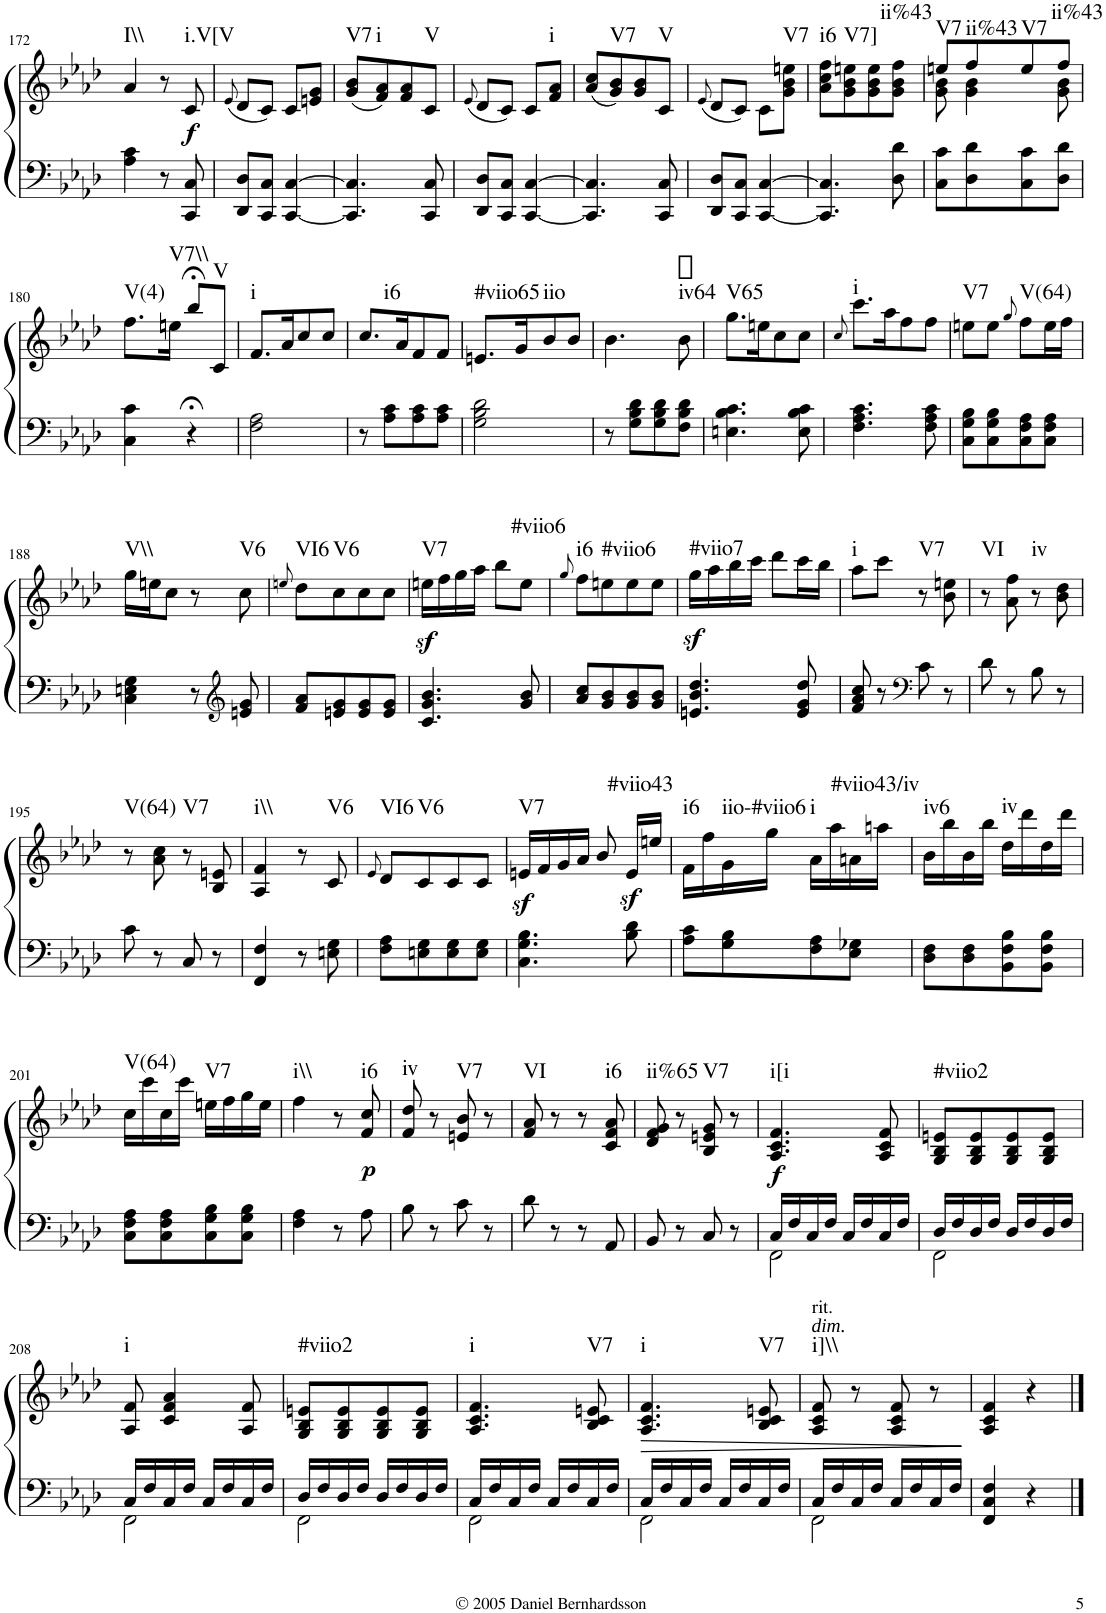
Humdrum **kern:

**kern	**kern	**dynam	**harte
*part1	*part1	*part1	*part1
*staff2	*staff1	*staff1/2	*
*I"Piano	*	*	*
*I'Pno.	*	*	*
!!LO:PB:g=z
*clefF4	*clefG2	*	*
*k[b-e-a-d-]	*k[b-e-a-d-]	*	*
*A-:	*A-:	*	*
*M2/4	*M2/4	*	*
=172	=172	=172	=172
!	!	!	!LO:H:kt=I\\
4A-\ 4c\	4a-/	.	N
8r	8r	.	.
!	!	!LO:DY:b	!LO:H:kt=i.V[V
8CC/ 8C/	8c/	f	N
=173	=173	=173	=173
.	(8qe-/	.	.
8DD-/ 8D-/L	8d-/L	.	.
8CC/ 8C/J	8c/J)	.	.
[<4CC/ [>4C/	8c/L	.	.
.	8en/ 8g/J	.	.
=174	=174	=174	=174
!	!	!	!LO:H:kt=V7
4.CC/] 4.C/]	(8g/ 8b-/L	.	N
!	!	!	!LO:H:kt=i
.	8f/ 8a-/)	.	N
.	8f/ 8a-/	.	.
!	!	!	!LO:H:kt=V
8CC/ 8C/	8c/J	.	N
=175	=175	=175	=175
.	(8qe-/	.	.
8DD-/ 8D-/L	8d-/L	.	.
8CC/ 8C/J	8c/J)	.	.
[<4CC/ [>4C/	8c/L	.	.
!	!	!	!LO:H:kt=i
.	8f/ 8a-/J	.	N
=176	=176	=176	=176
4.CC/] 4.C/]	(8a-/ 8cc/L	.	.
!	!	!	!LO:H:kt=V7
.	8g/ 8b-/)	.	N
.	8g/ 8b-/	.	.
!	!	!	!LO:H:kt=V
8CC/ 8C/	8c/J	.	N
=177	=177	=177	=177
.	(8qe-/	.	.
8DD-/ 8D-/L	8d-/L	.	.
8CC/ 8C/J	8c/J)	.	.
[<4CC/ [>4C/	8c\L	.	.
!	!	!	!LO:H:kt=V7
.	8g\ 8b-\ 8een\J	.	N
=178	=178	=178	=178
!	!	!	!LO:H:kt=i6
4.CC/] 4.C/]	8a-\ 8cc\ 8ff\L	.	N
!	!	!	!LO:H:kt=V7]
.	8g\ 8b-\ 8een\	.	N
.	8g\ 8b-\ 8ee\	.	.
!	!	!	!LO:H:kt=ii%43
8D-\ 8d-\	8g\ 8b-\ 8ff\J	.	N
=179	=179	=179	=179
*	*^	*	*
!	!	!	!	!LO:H:kt=V7
8C\ 8c\L	8een/L	8g\ 8b-\	.	N
!	!	!	!	!LO:H:kt=ii%43
8D-\ 8d-\	8ff/	4g\ 4b-\	.	N
!	!	!	!	!LO:H:kt=V7
8C\ 8c\	8ee/	.	.	N
!	!	!	!	!LO:H:kt=ii%43
8D-\ 8d-\J	8ff/J	8g\ 8b-\	.	N
!!LO:LB:g=z
=180	=180	=180	=180	=180
!	!	!	!	!LO:H:kt=V(4)
*	*v	*v	*	*
4C\ 4c\	8.ff\L	.	N
!	!	!	!LO:H:kt=V7\\
.	16een\Jk	.	N
4r;<	8bb-;</L	.	.
!	!	!	!LO:H:kt=V
.	8c/J	.	N
=181	=181	=181	=181
!	!	!	!LO:H:kt=i
2F\ 2A-\	8.f/L	.	N
.	16a-/K	.	.
.	8cc/	.	.
.	8cc/J	.	.
=182	=182	=182	=182
!	!	!	!LO:H:kt=i6
8r	8.cc/L	.	N
8A-\ 8c\L	.	.	.
.	16a-/K	.	.
8A-\ 8c\	8f/	.	.
8A-\ 8c\J	8f/J	.	.
=183	=183	=183	=183
!	!	!	!LO:H:kt=#viio65
2G\ 2B-\ 2d-\	8.en/L	.	N
.	16g/K	.	.
!	!	!	!LO:H:kt=iio
.	8b-/	.	N
.	8b-/J	.	.
=184	=184	=184	=184
8r	4.b-\	.	.
8G\ 8B-\ 8d-\L	.	.	.
8G\ 8B-\ 8d-\	.	.	.
!	!	!	!LO:H:kt=iv64
8F\ 8B-\ 8d-\J	8b-\	.	N
=185	=185	=185	=185
!	!	!	!LO:H:kt=V65
4.En\ 4.B-\ 4.c\	8.gg\L	.	N
.	16een\K	.	.
.	8cc\	.	.
8E\ 8B-\ 8c\	8cc\J	.	.
=186	=186	=186	=186
.	8qcc/	.	.
!	!	!	!LO:H:kt=i
4.F\ 4.A-\ 4.c\	8.ccc\L	.	N
.	16aa-\K	.	.
.	8ff\	.	.
8F\ 8A-\ 8c\	8ff\J	.	.
=187	=187	=187	=187
!	!	!	!LO:H:kt=V7
8C\ 8G\ 8B-\L	8een\L	.	N
8C\ 8G\ 8B-\	8ee\J	.	.
.	8qgg/	.	.
!	!	!	!LO:H:kt=V(64)
8C\ 8F\ 8A-\	8ff\L	.	N
8C\ 8F\ 8A-\J	16ee\L	.	.
.	16ff\JJ	.	.
!!LO:LB:g=z
=188	=188	=188	=188
!	!	!	!LO:H:kt=V\\
4C\ 4En\ 4G\	16gg\LL	.	N
.	16een\J	.	.
.	8cc\J	.	.
8r	8r	.	.
*clefG2	*	*	*
!	!	!	!LO:H:kt=V6
8en/ 8g/	8cc\	.	N
=189	=189	=189	=189
.	8qeen/	.	.
!	!	!	!LO:H:kt=VI6
8f/ 8a-/L	8dd-\L	.	N
!	!	!	!LO:H:kt=V6
8en/ 8g/	8cc\	.	N
8e/ 8g/	8cc\	.	.
8e/ 8g/J	8cc\J	.	.
=190	=190	=190	=190
!	!	!LO:DY:b	!LO:H:kt=V7
4.c/ 4.g/ 4.b-/	16een\LL	sf	N
.	16ff\	.	.
.	16gg\	.	.
.	16aa-\JJ	.	.
.	8bb-\L	.	.
!	!	!	!LO:H:kt=#viio6
8g/ 8b-/	8ee\J	.	N
=191	=191	=191	=191
.	8qgg/	.	.
!	!	!	!LO:H:kt=i6
8a-/ 8cc/L	8ff\L	.	N
!	!	!	!LO:H:kt=#viio6
8g/ 8b-/	8een\	.	N
8g/ 8b-/	8ee\	.	.
8g/ 8b-/J	8ee\J	.	.
=192	=192	=192	=192
!	!	!LO:DY:b	!LO:H:kt=#viio7
4.en/ 4.b-/ 4.dd-/	16gg\LL	sf	N
.	16aa-\	.	.
.	16bb-\	.	.
.	16ccc\JJ	.	.
.	8ddd-\L	.	.
8e/ 8g/ 8dd-/	16ccc\L	.	.
.	16bb-\JJ	.	.
=193	=193	=193	=193
!	!	!	!LO:H:kt=i
8f/ 8a-/ 8cc/	8aa-\L	.	N
8r	8ccc\J	.	.
*clefF4	*	*	*
!	!	!	!LO:H:kt=V7
8c\	8r	.	N
8r	8b-\ 8een\	.	.
=194	=194	=194	=194
!	!	!	!LO:H:kt=VI
8d-\	8r	.	N
8r	8a-\ 8ff\	.	.
!	!	!	!LO:H:kt=iv
8B-\	8r	.	N
8r	8b-\ 8dd-\	.	.
!!LO:LB:g=z
=195	=195	=195	=195
!	!	!	!LO:H:kt=V(64)
8c\	8r	.	N
8r	8a-\ 8cc\	.	.
!	!	!	!LO:H:kt=V7
8C/	8r	.	N
8r	8B-/ 8en/	.	.
=196	=196	=196	=196
!	!	!	!LO:H:kt=i\\
4FF/ 4F/	4A-/ 4f/	.	N
8r	8r	.	.
!	!	!	!LO:H:kt=V6
8En\ 8G\	8c/	.	N
=197	=197	=197	=197
.	8qe-/	.	.
!	!	!	!LO:H:kt=VI6
8F\ 8A-\L	8d-/L	.	N
!	!	!	!LO:H:kt=V6
8En\ 8G\	8c/	.	N
8E\ 8G\	8c/	.	.
8E\ 8G\J	8c/J	.	.
=198	=198	=198	=198
!	!	!LO:DY:b	!LO:H:kt=V7
4.C\ 4.G\ 4.B-\	16en/LL	sf	N
.	16f/	.	.
.	16g/	.	.
.	16a-/JJ	.	.
.	8b-/	.	.
!	!	!LO:DY:b	!LO:H:kt=#viio43
8B-\ 8d-\	16e/LL	sf	N
.	16een/JJ	.	.
=199	=199	=199	=199
!	!	!	!LO:H:kt=i6
8A-\ 8c\L	16f\LL	.	N
.	16ff\	.	.
!	!	!	!LO:H:kt=iio-#viio6
8G\ 8B-\	16g\	.	N
.	16gg\JJ	.	.
!	!	!	!LO:H:kt=i
8F\ 8A-\	16a-\LL	.	N
.	16aa-\	.	.
!	!	!	!LO:H:kt=#viio43/iv
8E-\ 8G-X\J	16an\	.	N
.	16aan\JJ	.	.
=200	=200	=200	=200
!	!	!	!LO:H:kt=iv6
8D-\ 8F\L	16b-\LL	.	N
.	16bb-\	.	.
8D-\ 8F\	16b-\	.	.
.	16bb-\JJ	.	.
!	!	!	!LO:H:kt=iv
8BB-\ 8F\ 8B-\	16dd-\LL	.	N
.	16ddd-\	.	.
8BB-\ 8F\ 8B-\J	16dd-\	.	.
.	16ddd-\JJ	.	.
!!LO:LB:g=z
=201	=201	=201	=201
!	!	!	!LO:H:kt=V(64)
8C\ 8F\ 8A-\L	16cc\LL	.	N
.	16ccc\	.	.
8C\ 8F\ 8A-\	16cc\	.	.
.	16ccc\JJ	.	.
!	!	!	!LO:H:kt=V7
8C\ 8G\ 8B-\	16een\LL	.	N
.	16ff\	.	.
8C\ 8G\ 8B-\J	16gg\	.	.
.	16ee\JJ	.	.
=202	=202	=202	=202
!	!	!	!LO:H:kt=i\\
4F\ 4A-\	4ff\	.	N
8r	8r	.	.
!	!	!LO:DY:b	!LO:H:kt=i6
8A-\	8f/ 8cc/	p	N
=203	=203	=203	=203
!	!	!	!LO:H:kt=iv
8B-\	8f/ 8dd-/	.	N
8r	8r	.	.
!	!	!	!LO:H:kt=V7
8c\	8en/ 8b-/	.	N
8r	8r	.	.
=204	=204	=204	=204
!	!	!	!LO:H:kt=VI
8d-\	8f/ 8a-/	.	N
8r	8r	.	.
8r	8r	.	.
!	!	!	!LO:H:kt=i6
8AA-/	8c/ 8f/ 8a-/	.	N
=205	=205	=205	=205
!	!	!	!LO:H:kt=ii%65
8BB-/	8d-/ 8f/ 8g/	.	N
8r	8r	.	.
!	!	!	!LO:H:kt=V7
8C/	8B-/ 8en/ 8g/	.	N
8r	8r	.	.
=206	=206	=206	=206
*^	*	*	*
!	!	!	!LO:DY:b	!LO:H:kt=i[i
16C/LL	2FF\	4.A-/ 4.c/ 4.f/	f	N
16F/	.	.	.	.
16C/	.	.	.	.
16F/JJ	.	.	.	.
16C/LL	.	.	.	.
16F/	.	.	.	.
16C/	.	8A-/ 8c/ 8f/	.	.
16F/JJ	.	.	.	.
=207	=207	=207	=207	=207
!	!	!	!	!LO:H:kt=#viio2
16D-/LL	2FF\	8G/ 8B-/ 8en/L	.	N
16F/	.	.	.	.
16D-/	.	8G/ 8B-/ 8e/	.	.
16F/JJ	.	.	.	.
16D-/LL	.	8G/ 8B-/ 8e/	.	.
16F/	.	.	.	.
16D-/	.	8G/ 8B-/ 8e/J	.	.
16F/JJ	.	.	.	.
!!LO:LB:g=z
=208	=208	=208	=208	=208
!	!	!	!	!LO:H:kt=i
16C/LL	2FF\	8A-/ 8f/	.	N
16F/	.	.	.	.
16C/	.	4c/ 4f/ 4a-/	.	.
16F/JJ	.	.	.	.
16C/LL	.	.	.	.
16F/	.	.	.	.
16C/	.	8A-/ 8f/	.	.
16F/JJ	.	.	.	.
=209	=209	=209	=209	=209
!	!	!	!	!LO:H:kt=#viio2
16D-/LL	2FF\	8G/ 8B-/ 8en/L	.	N
16F/	.	.	.	.
16D-/	.	8G/ 8B-/ 8e/	.	.
16F/JJ	.	.	.	.
16D-/LL	.	8G/ 8B-/ 8e/	.	.
16F/	.	.	.	.
16D-/	.	8G/ 8B-/ 8e/J	.	.
16F/JJ	.	.	.	.
=210	=210	=210	=210	=210
!	!	!	!	!LO:H:kt=i
16C/LL	2FF\	4.A-/ 4.c/ 4.f/	.	N
16F/	.	.	.	.
16C/	.	.	.	.
16F/JJ	.	.	.	.
16C/LL	.	.	.	.
16F/	.	.	.	.
!	!	!	!	!LO:H:kt=V7
16C/	.	8B-/ 8c/ 8en/	.	N
16F/JJ	.	.	.	.
=211	=211	=211	=211	=211
!	!	!	!LO:HP:b	!LO:H:kt=i
16C/LL	2FF\	4.A-/ 4.c/ 4.f/	>	N
16F/	.	.	.	.
16C/	.	.	.	.
16F/JJ	.	.	.	.
16C/LL	.	.	.	.
16F/	.	.	.	.
!	!	!	!	!LO:H:kt=V7
16C/	.	8B-/ 8c/ 8en/	.	N
16F/JJ	.	.	.	.
=212	=212	=212	=212	=212
!	!	!LO:TX:a:i:t=dim.	!	!
!	!	!LO:TX:a:t=rit.	!	!LO:H:kt=i]\\
16C/LL	2FF\	8A-/ 8c/ 8f/	.	N
16F/	.	.	.	.
16C/	.	8r	.	.
16F/JJ	.	.	.	.
16C/LL	.	8A-/ 8c/ 8f/	.	.
16F/	.	.	.	.
16C/	.	8r	.	.
16F/JJ	.	.	.	.
*v	*v	*	*	*
.	.	]	.
=213	=213	=213	=213
4FF/ 4C/ 4F/	4A-/ 4c/ 4f/	.	.
4r	4r	.	.
==	==	==	==
*-	*-	*-	*-
